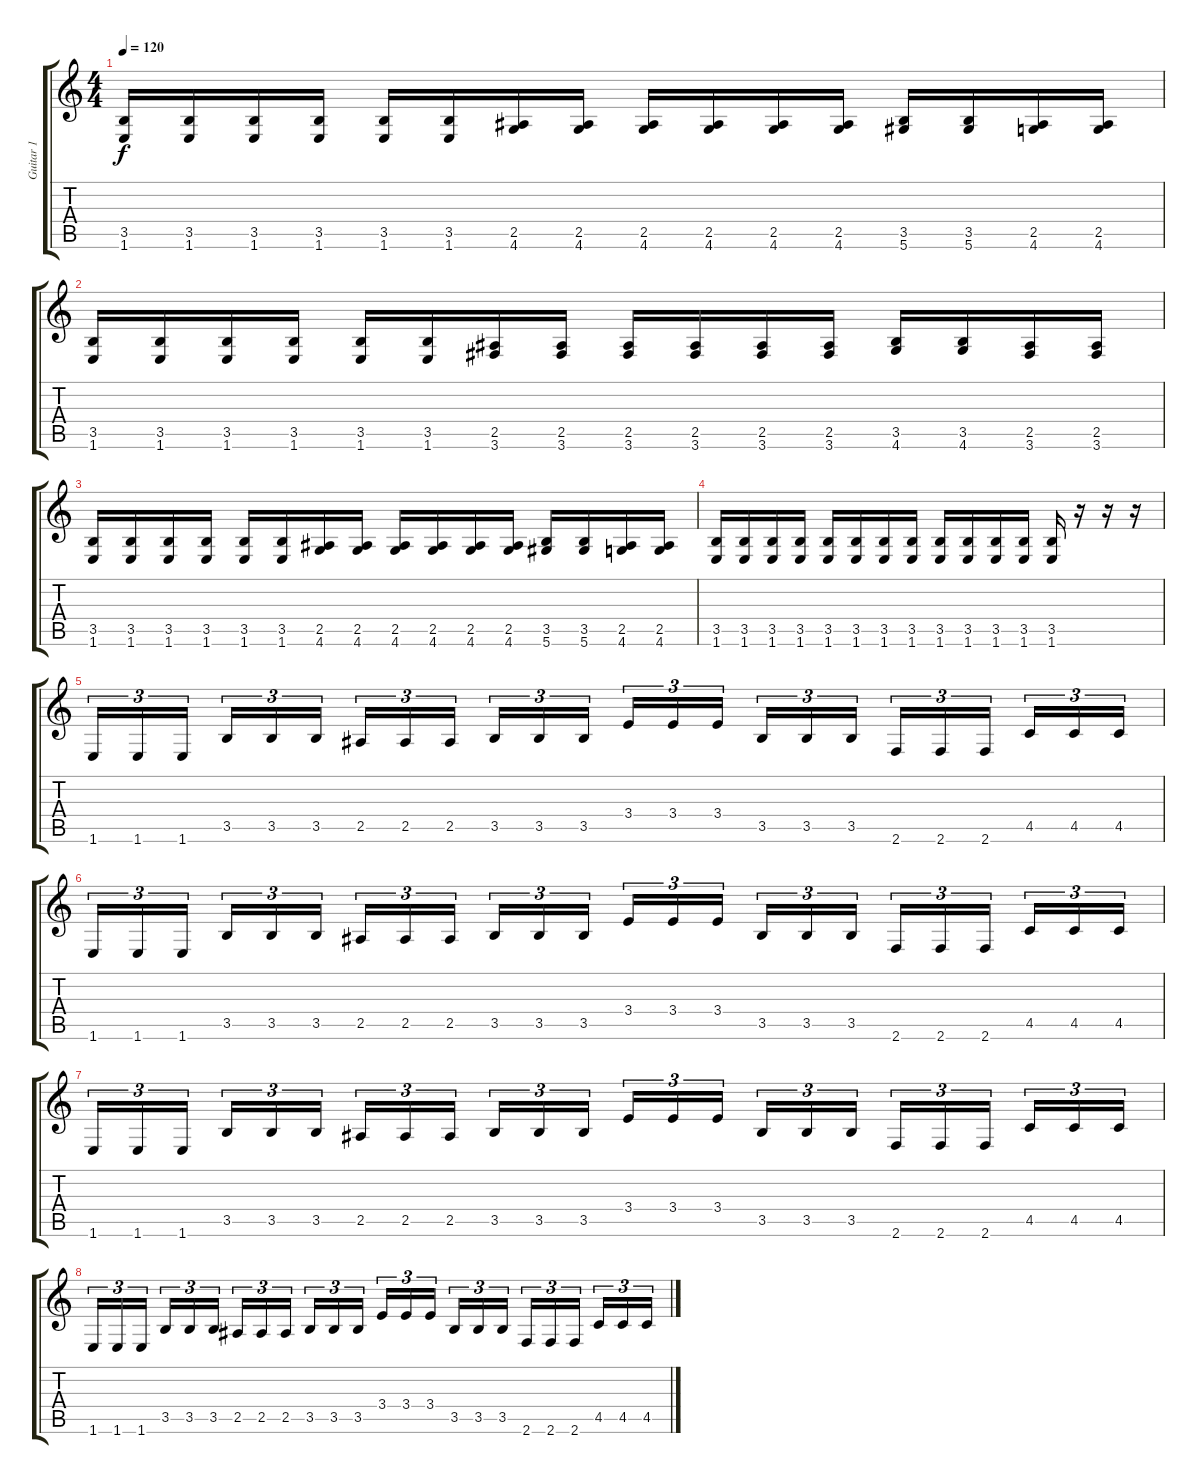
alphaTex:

\track ("Guitar 1" "Guitar 1") {instrument overdrivenguitar}
\staff {score tabs}
\tuning (Eb4 Bb3 Gb3 Db3 Ab2 Eb2) {hide}
\ts (4 4)
\tempo 120
\clef g2
\ks c
(3.5 1.6).16{dy f} (3.5 1.6).16 (3.5 1.6).16 (3.5 1.6).16 (3.5 1.6).16 (3.5 1.6).16 (2.5 4.6).16 (2.5 4.6).16 (2.5 4.6).16 (2.5 4.6).16 (2.5 4.6).16 (2.5 4.6).16 (3.5 5.6).16 (3.5 5.6).16 (2.5 4.6).16 (2.5 4.6).16 |
(3.5 1.6).16 (3.5 1.6).16 (3.5 1.6).16 (3.5 1.6).16 (3.5 1.6).16 (3.5 1.6).16 (2.5 3.6).16 (2.5 3.6).16 (2.5 3.6).16 (2.5 3.6).16 (2.5 3.6).16 (2.5 3.6).16 (3.5 4.6).16 (3.5 4.6).16 (2.5 3.6).16 (2.5 3.6).16 |
(3.5 1.6).16 (3.5 1.6).16 (3.5 1.6).16 (3.5 1.6).16 (3.5 1.6).16 (3.5 1.6).16 (2.5 4.6).16 (2.5 4.6).16 (2.5 4.6).16 (2.5 4.6).16 (2.5 4.6).16 (2.5 4.6).16 (3.5 5.6).16 (3.5 5.6).16 (2.5 4.6).16 (2.5 4.6).16 |
(3.5 1.6).16 (3.5 1.6).16 (3.5 1.6).16 (3.5 1.6).16 (3.5 1.6).16 (3.5 1.6).16 (3.5 1.6).16 (3.5 1.6).16 (3.5 1.6).16 (3.5 1.6).16 (3.5 1.6).16 (3.5 1.6).16 (3.5 1.6).16 r.16 r.16 r.16 |
1.6.16{tu (3 2)} 1.6.16{tu (3 2)} 1.6.16{tu (3 2)} 3.5.16{tu (3 2)} 3.5.16{tu (3 2)} 3.5.16{tu (3 2)} 2.5.16{tu (3 2)} 2.5.16{tu (3 2)} 2.5.16{tu (3 2)} 3.5.16{tu (3 2)} 3.5.16{tu (3 2)} 3.5.16{tu (3 2)} 3.4.16{tu (3 2)} 3.4.16{tu (3 2)} 3.4.16{tu (3 2)} 3.5.16{tu (3 2)} 3.5.16{tu (3 2)} 3.5.16{tu (3 2)} 2.6.16{tu (3 2)} 2.6.16{tu (3 2)} 2.6.16{tu (3 2)} 4.5.16{tu (3 2)} 4.5.16{tu (3 2)} 4.5.16{tu (3 2)} |
1.6.16{tu (3 2)} 1.6.16{tu (3 2)} 1.6.16{tu (3 2)} 3.5.16{tu (3 2)} 3.5.16{tu (3 2)} 3.5.16{tu (3 2)} 2.5.16{tu (3 2)} 2.5.16{tu (3 2)} 2.5.16{tu (3 2)} 3.5.16{tu (3 2)} 3.5.16{tu (3 2)} 3.5.16{tu (3 2)} 3.4.16{tu (3 2)} 3.4.16{tu (3 2)} 3.4.16{tu (3 2)} 3.5.16{tu (3 2)} 3.5.16{tu (3 2)} 3.5.16{tu (3 2)} 2.6.16{tu (3 2)} 2.6.16{tu (3 2)} 2.6.16{tu (3 2)} 4.5.16{tu (3 2)} 4.5.16{tu (3 2)} 4.5.16{tu (3 2)} |
1.6.16{tu (3 2)} 1.6.16{tu (3 2)} 1.6.16{tu (3 2)} 3.5.16{tu (3 2)} 3.5.16{tu (3 2)} 3.5.16{tu (3 2)} 2.5.16{tu (3 2)} 2.5.16{tu (3 2)} 2.5.16{tu (3 2)} 3.5.16{tu (3 2)} 3.5.16{tu (3 2)} 3.5.16{tu (3 2)} 3.4.16{tu (3 2)} 3.4.16{tu (3 2)} 3.4.16{tu (3 2)} 3.5.16{tu (3 2)} 3.5.16{tu (3 2)} 3.5.16{tu (3 2)} 2.6.16{tu (3 2)} 2.6.16{tu (3 2)} 2.6.16{tu (3 2)} 4.5.16{tu (3 2)} 4.5.16{tu (3 2)} 4.5.16{tu (3 2)} |
1.6.16{tu (3 2)} 1.6.16{tu (3 2)} 1.6.16{tu (3 2)} 3.5.16{tu (3 2)} 3.5.16{tu (3 2)} 3.5.16{tu (3 2)} 2.5.16{tu (3 2)} 2.5.16{tu (3 2)} 2.5.16{tu (3 2)} 3.5.16{tu (3 2)} 3.5.16{tu (3 2)} 3.5.16{tu (3 2)} 3.4.16{tu (3 2)} 3.4.16{tu (3 2)} 3.4.16{tu (3 2)} 3.5.16{tu (3 2)} 3.5.16{tu (3 2)} 3.5.16{tu (3 2)} 2.6.16{tu (3 2)} 2.6.16{tu (3 2)} 2.6.16{tu (3 2)} 4.5.16{tu (3 2)} 4.5.16{tu (3 2)} 4.5.16{tu (3 2)}
